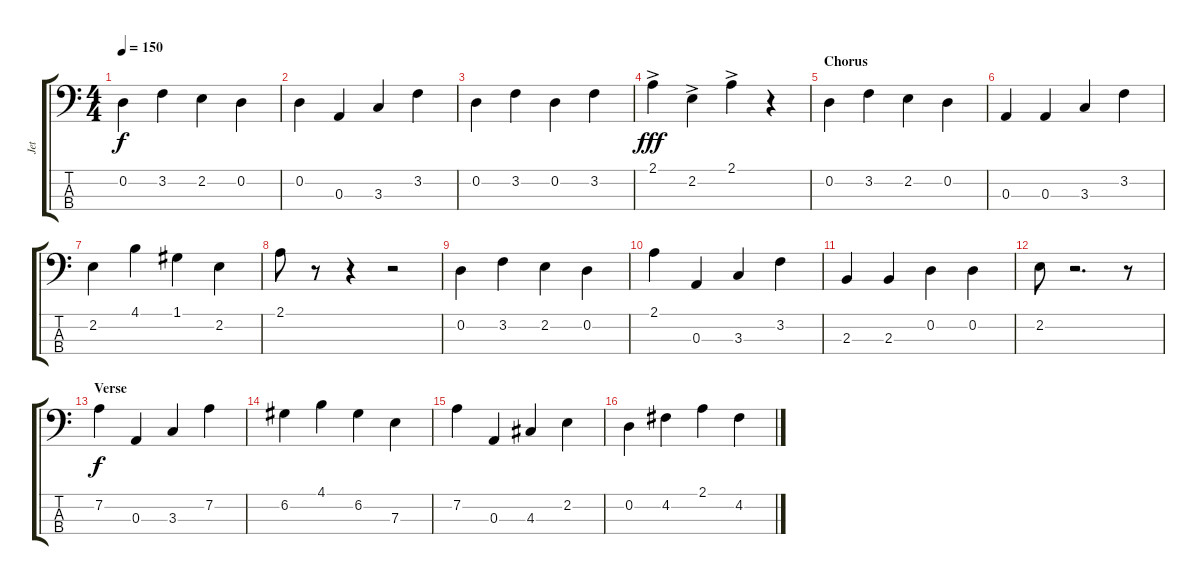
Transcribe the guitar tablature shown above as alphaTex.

\track ("Jet" "Jet") {instrument electricbassfinger}
\staff {score tabs}
\tuning (G2 D2 A1 E1) {hide}
\ts (4 4)
\tempo 150
\clef f4
\ks c
0.2.4{dy f} 3.2.4 2.2.4 0.2.4 |
0.2.4 0.3.4 3.3.4 3.2.4 |
0.2.4 3.2.4 0.2.4 3.2.4 |
2.1{ac}.4{dy fff} 2.2{ac}.4 2.1{ac}.4 r.4 |
\section ("" "Chorus")
0.2.4 3.2.4 2.2.4 0.2.4 |
0.3.4 0.3.4 3.3.4 3.2.4 |
2.2.4 4.1.4 1.1.4 2.2.4 |
2.1.8 r.8 r.4 r.2 |
0.2.4 3.2.4 2.2.4 0.2.4 |
2.1.4 0.3.4 3.3.4 3.2.4 |
2.3.4 2.3.4 0.2.4 0.2.4 |
2.2.8 r.2{d} r.8 |
\section ("" "Verse")
7.2.4{dy f} 0.3.4 3.3.4 7.2.4 |
6.2.4 4.1.4 6.2.4 7.3.4 |
7.2.4 0.3.4 4.3.4 2.2.4 |
0.2.4 4.2.4 2.1.4 4.2.4
